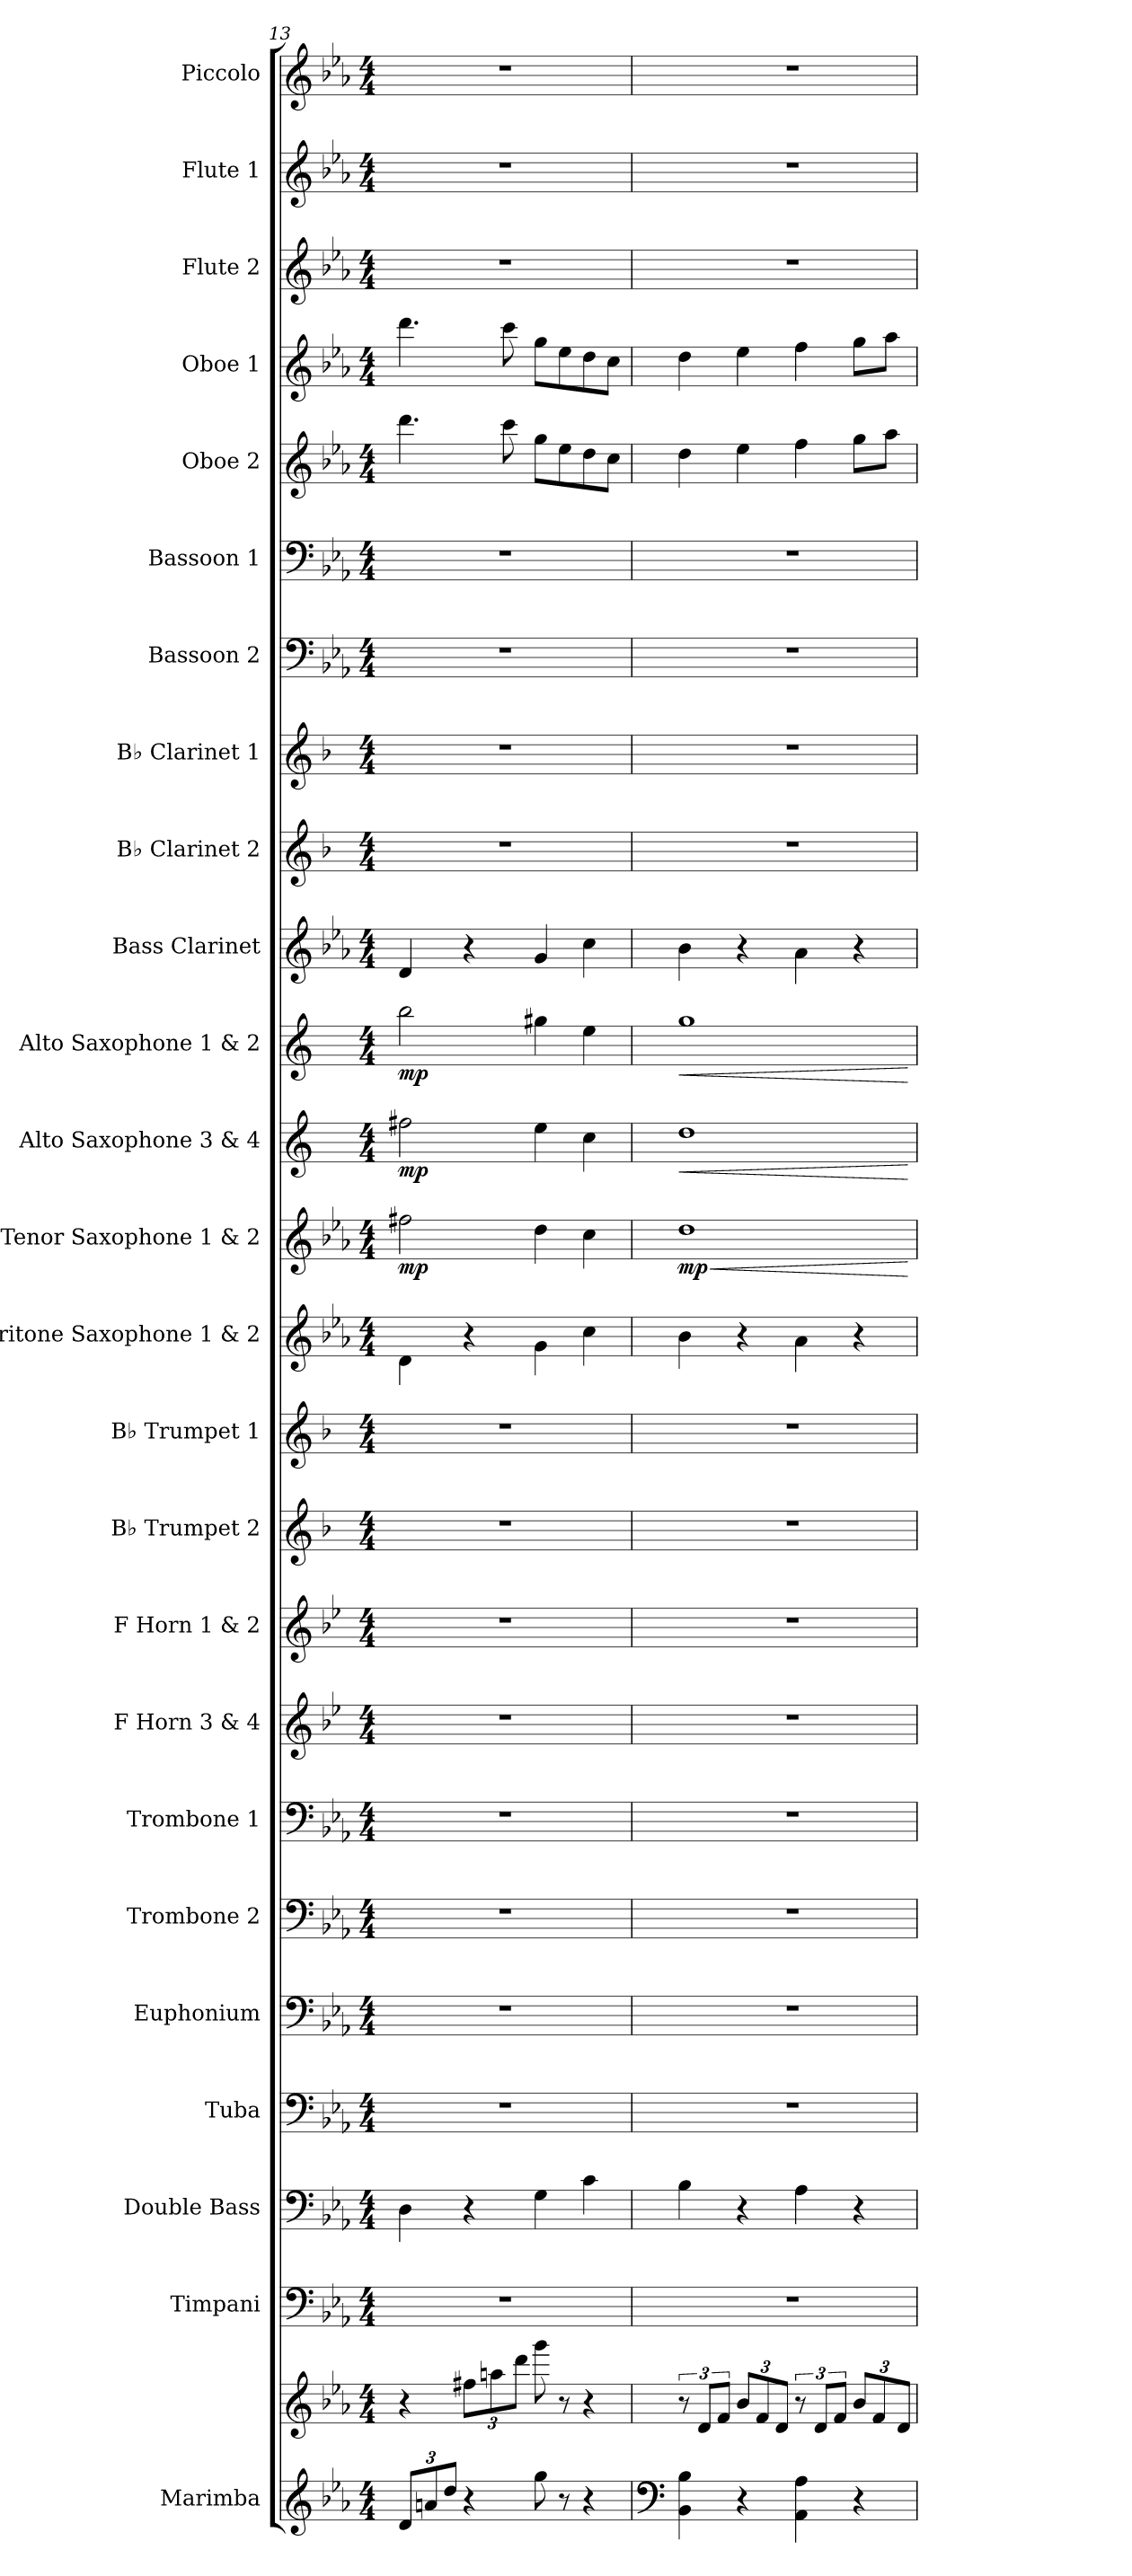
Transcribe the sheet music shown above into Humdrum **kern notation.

**kern	**kern	**kern	**kern	**kern	**kern	**kern	**kern	**kern	**kern	**kern	**kern	**kern	**kern	**dynam	**kern	**dynam	**kern	**dynam	**kern	**kern	**kern	**kern	**kern	**kern	**kern	**kern	**kern	**kern
*part25	*part25	*part24	*part23	*part22	*part21	*part20	*part19	*part18	*part17	*part16	*part15	*part14	*part13	*part13	*part12	*part12	*part11	*part11	*part10	*part9	*part8	*part7	*part6	*part5	*part4	*part3	*part2	*part1
*staff26	*staff25	*staff24	*staff23	*staff22	*staff21	*staff20	*staff19	*staff18	*staff17	*staff16	*staff15	*staff14	*staff13	*staff13	*staff12	*staff12	*staff11	*staff11	*staff10	*staff9	*staff8	*staff7	*staff6	*staff5	*staff4	*staff3	*staff2	*staff1
*I"Marimba	*	*I"Timpani	*I"Double Bass	*I"Tuba	*I"Euphonium	*I"Trombone 2	*I"Trombone 1	*I"F Horn 3 &amp; 4	*I"F Horn 1 &amp; 2	*I"B♭ Trumpet 2	*I"B♭ Trumpet 1	*I"Baritone Saxophone 1 &amp; 2	*I"Tenor Saxophone 1 &amp; 2	*	*I"Alto Saxophone 3 &amp; 4	*	*I"Alto Saxophone 1 &amp; 2	*	*I"Bass Clarinet	*I"B♭ Clarinet 2	*I"B♭ Clarinet 1	*I"Bassoon 2	*I"Bassoon 1	*I"Oboe 2	*I"Oboe 1	*I"Flute 2	*I"Flute 1	*I"Piccolo
*I'Mrm.	*	*I'Timp.	*I'Db.	*I'Tba.	*I'Euph.	*I'Tbn. 2	*I'Tbn. 1	*I'F Hn. 3 4	*I'F Hn. 1 2	*I'B♭ Tpt. 2	*I'B♭ Tpt. 1	*I'Bar. Sax. 1 2	*I'T. Sax. 1 2	*	*I'A. Sax. 3 4	*	*I'A. Sax. 1 2	*	*I'B. Cl.	*I'B♭ Cl. 2	*I'B♭ Cl. 1	*I'Bsn. 2	*I'Bsn. 1	*I'Ob. 2	*I'Ob. 1	*I'Fl. 2	*I'Fl. 1	*I'Picc.
*clefG2	*clefG2	*clefF4	*clefF4	*clefF4	*clefF4	*clefF4	*clefF4	*clefG2	*clefG2	*clefG2	*clefG2	*clefG2	*clefG2	*	*clefG2	*	*clefG2	*	*clefG2	*clefG2	*clefG2	*clefF4	*clefF4	*clefG2	*clefG2	*clefG2	*clefG2	*clefG2
*	*	*	*ITrd7c12	*	*	*	*	*ITrd4c7	*ITrd4c7	*ITrd1c2	*ITrd1c2	*ITrd12c21	*ITrd8c14	*	*ITrd5c9	*	*ITrd5c9	*	*ITrd8c14	*ITrd1c2	*ITrd1c2	*	*	*	*	*	*	*ITrd-7c-12
*k[b-e-a-]	*k[b-e-a-]	*k[b-e-a-]	*k[b-e-a-]	*k[b-e-a-]	*k[b-e-a-]	*k[b-e-a-]	*k[b-e-a-]	*k[b-e-a-]	*k[b-e-a-]	*k[b-e-a-]	*k[b-e-a-]	*k[b-e-a-]	*k[b-e-a-]	*	*k[b-e-a-]	*	*k[b-e-a-]	*	*k[b-e-a-]	*k[b-e-a-]	*k[b-e-a-]	*k[b-e-a-]	*k[b-e-a-]	*k[b-e-a-]	*k[b-e-a-]	*k[b-e-a-]	*k[b-e-a-]	*k[b-e-a-]
*M4/4	*M4/4	*M4/4	*M4/4	*M4/4	*M4/4	*M4/4	*M4/4	*M4/4	*M4/4	*M4/4	*M4/4	*M4/4	*M4/4	*	*M4/4	*	*M4/4	*	*M4/4	*M4/4	*M4/4	*M4/4	*M4/4	*M4/4	*M4/4	*M4/4	*M4/4	*M4/4
*Xbrackettup	*	*	*	*	*	*	*	*	*	*	*	*	*	*	*	*	*	*	*	*	*	*	*	*	*	*	*	*
=13	=13	=13	=13	=13	=13	=13	=13	=13	=13	=13	=13	=13	=13	=13	=13	=13	=13	=13	=13	=13	=13	=13	=13	=13	=13	=13	=13	=13
!	!	!	!	!	!	!	!	!	!	!	!	!	!	!LO:DY:b	!	!LO:DY:b	!	!LO:DY:b	!	!	!	!	!	!	!	!	!	!
12d/L	4r	1r	4DD\	1r	1r	1r	1r	1r	1r	1r	1r	4D\	2f#X\	mp	2an\	mp	2dd\	mp	4D/	1r	1r	1r	1r	4.ddd\	4.ddd\	1r	1r	1r
12an/	.	.	.	.	.	.	.	.	.	.	.	.	.	.	.	.	.	.	.	.	.	.	.	.	.	.	.	.
12dd/J	.	.	.	.	.	.	.	.	.	.	.	.	.	.	.	.	.	.	.	.	.	.	.	.	.	.	.	.
*	*Xbrackettup	*	*	*	*	*	*	*	*	*	*	*	*	*	*	*	*	*	*	*	*	*	*	*	*	*	*	*
4r	12ff#X\L	.	4r	.	.	.	.	.	.	.	.	4r	.	.	.	.	.	.	4r	.	.	.	.	.	.	.	.	.
.	12aan\	.	.	.	.	.	.	.	.	.	.	.	.	.	.	.	.	.	.	.	.	.	.	.	.	.	.	.
.	.	.	.	.	.	.	.	.	.	.	.	.	.	.	.	.	.	.	.	.	.	.	.	8ccc\	8ccc\	.	.	.
.	12ddd\J	.	.	.	.	.	.	.	.	.	.	.	.	.	.	.	.	.	.	.	.	.	.	.	.	.	.	.
8gg\	8ggg\	.	4GG\	.	.	.	.	.	.	.	.	4G\	4d\	.	4g\	.	4bn\	.	4G/	.	.	.	.	8gg\L	8gg\L	.	.	.
8r	8r	.	.	.	.	.	.	.	.	.	.	.	.	.	.	.	.	.	.	.	.	.	.	8ee-\	8ee-\	.	.	.
4r	4r	.	4C\	.	.	.	.	.	.	.	.	4c\	4c\	.	4e-\	.	4g\	.	4c\	.	.	.	.	8dd\	8dd\	.	.	.
.	.	.	.	.	.	.	.	.	.	.	.	.	.	.	.	.	.	.	.	.	.	.	.	8cc\J	8cc\J	.	.	.
=14	=14	=14	=14	=14	=14	=14	=14	=14	=14	=14	=14	=14	=14	=14	=14	=14	=14	=14	=14	=14	=14	=14	=14	=14	=14	=14	=14	=14
*clefF4	*	*	*	*	*	*	*	*	*	*	*	*	*	*	*	*	*	*	*	*	*	*	*	*	*	*	*	*
*	*brackettup	*	*	*	*	*	*	*	*	*	*	*	*	*	*	*	*	*	*	*	*	*	*	*	*	*	*	*
!	!	!	!	!	!	!	!	!	!	!	!	!	!	!LO:HP:b	!	!LO:HP:b	!	!LO:HP:b	!	!	!	!	!	!	!	!	!	!
!	!	!	!	!	!	!	!	!	!	!	!	!	!	!LO:DY:n=1:b	!	!	!	!	!	!	!	!	!	!	!	!	!	!
4BB-\ 4B-\	12r	1r	4BB-\	1r	1r	1r	1r	1r	1r	1r	1r	4B-\	1d	< mp	1f	<	1b-	<	4B-\	1r	1r	1r	1r	4dd\	4dd\	1r	1r	1r
.	12d/L	.	.	.	.	.	.	.	.	.	.	.	.	.	.	.	.	.	.	.	.	.	.	.	.	.	.	.
.	12f/J	.	.	.	.	.	.	.	.	.	.	.	.	.	.	.	.	.	.	.	.	.	.	.	.	.	.	.
*	*Xbrackettup	*	*	*	*	*	*	*	*	*	*	*	*	*	*	*	*	*	*	*	*	*	*	*	*	*	*	*
4r	12b-/L	.	4r	.	.	.	.	.	.	.	.	4r	.	.	.	.	.	.	4r	.	.	.	.	4ee-\	4ee-\	.	.	.
.	12f/	.	.	.	.	.	.	.	.	.	.	.	.	.	.	.	.	.	.	.	.	.	.	.	.	.	.	.
.	12d/J	.	.	.	.	.	.	.	.	.	.	.	.	.	.	.	.	.	.	.	.	.	.	.	.	.	.	.
*	*brackettup	*	*	*	*	*	*	*	*	*	*	*	*	*	*	*	*	*	*	*	*	*	*	*	*	*	*	*
4AA-\ 4A-\	12r	.	4AA-\	.	.	.	.	.	.	.	.	4A-\	.	.	.	.	.	.	4A-\	.	.	.	.	4ff\	4ff\	.	.	.
.	12d/L	.	.	.	.	.	.	.	.	.	.	.	.	.	.	.	.	.	.	.	.	.	.	.	.	.	.	.
.	12f/J	.	.	.	.	.	.	.	.	.	.	.	.	.	.	.	.	.	.	.	.	.	.	.	.	.	.	.
*	*Xbrackettup	*	*	*	*	*	*	*	*	*	*	*	*	*	*	*	*	*	*	*	*	*	*	*	*	*	*	*
4r	12b-/L	.	4r	.	.	.	.	.	.	.	.	4r	.	.	.	.	.	.	4r	.	.	.	.	8gg\L	8gg\L	.	.	.
.	12f/	.	.	.	.	.	.	.	.	.	.	.	.	.	.	.	.	.	.	.	.	.	.	.	.	.	.	.
.	.	.	.	.	.	.	.	.	.	.	.	.	.	.	.	.	.	.	.	.	.	.	.	8aa-\J	8aa-\J	.	.	.
.	12d/J	.	.	.	.	.	.	.	.	.	.	.	.	.	.	.	.	.	.	.	.	.	.	.	.	.	.	.
.	.	.	.	.	.	.	.	.	.	.	.	.	.	[	.	[	.	[	.	.	.	.	.	.	.	.	.	.
=	=	=	=	=	=	=	=	=	=	=	=	=	=	=	=	=	=	=	=	=	=	=	=	=	=	=	=	=
*-	*-	*-	*-	*-	*-	*-	*-	*-	*-	*-	*-	*-	*-	*-	*-	*-	*-	*-	*-	*-	*-	*-	*-	*-	*-	*-	*-	*-
